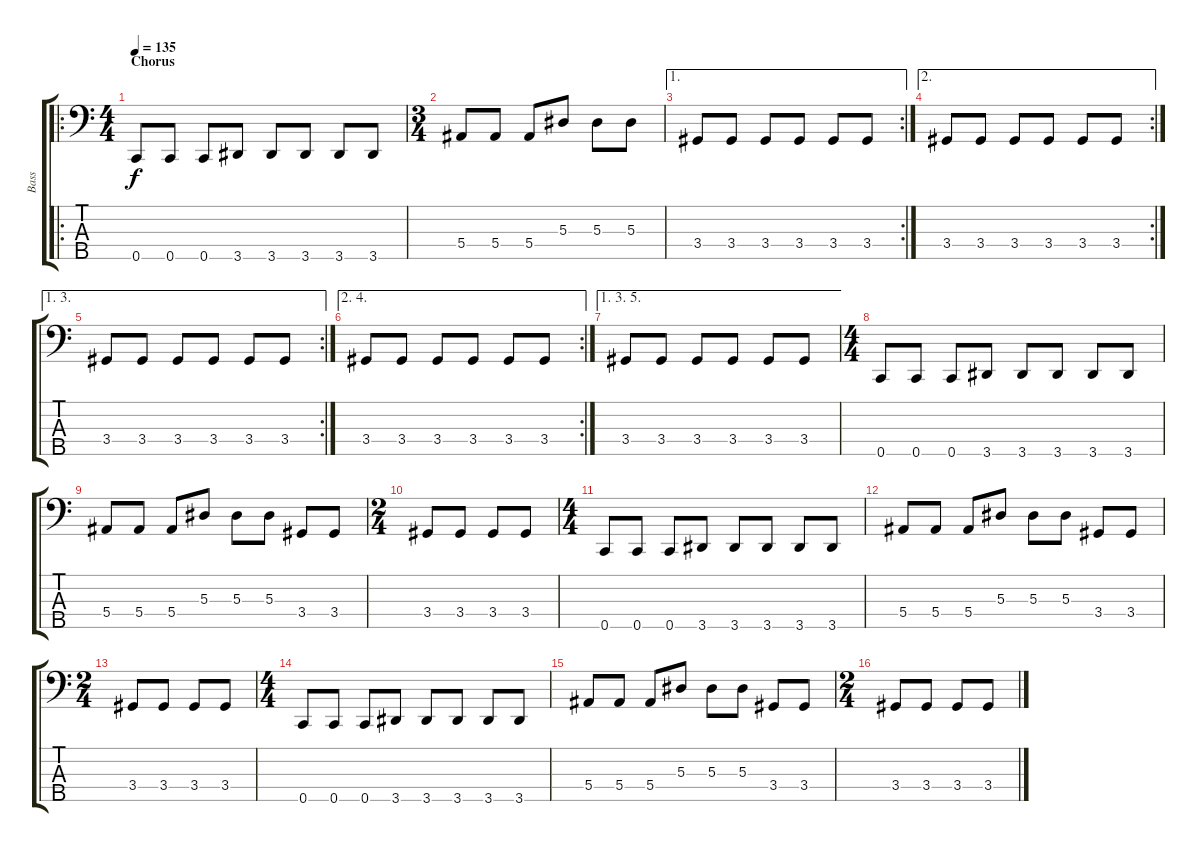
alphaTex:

\track ("Bass" "Bass") {instrument electricbasspick}
\staff {score tabs}
\tuning (Ab2 Eb2 Bb1 F1 C1) {hide}
\ro
\ts (4 4)
\section ("" "Chorus")
\tempo 135
\clef f4
\ks c
0.5.8{dy f} 0.5.8 0.5.8 3.5.8 3.5.8 3.5.8 3.5.8 3.5.8 |
\ts (3 4)
5.4.8 5.4.8 5.4.8 5.3.8 5.3.8 5.3.8 |
\ae 1
\rc 2
3.4.8 3.4.8 3.4.8 3.4.8 3.4.8 3.4.8 |
\ae 2
\rc 2
3.4.8 3.4.8 3.4.8 3.4.8 3.4.8 3.4.8 |
\ae (1 3)
\rc 2
3.4.8 3.4.8 3.4.8 3.4.8 3.4.8 3.4.8 |
\ae (2 4)
\rc 2
3.4.8 3.4.8 3.4.8 3.4.8 3.4.8 3.4.8 |
\ae (1 3 5)
3.4.8 3.4.8 3.4.8 3.4.8 3.4.8 3.4.8 |
\ts (4 4)
0.5.8 0.5.8 0.5.8 3.5.8 3.5.8 3.5.8 3.5.8 3.5.8 |
5.4.8 5.4.8 5.4.8 5.3.8 5.3.8 5.3.8 3.4.8 3.4.8 |
\ts (2 4)
3.4.8 3.4.8 3.4.8 3.4.8 |
\ts (4 4)
0.5.8 0.5.8 0.5.8 3.5.8 3.5.8 3.5.8 3.5.8 3.5.8 |
5.4.8 5.4.8 5.4.8 5.3.8 5.3.8 5.3.8 3.4.8 3.4.8 |
\ts (2 4)
3.4.8 3.4.8 3.4.8 3.4.8 |
\ts (4 4)
0.5.8 0.5.8 0.5.8 3.5.8 3.5.8 3.5.8 3.5.8 3.5.8 |
5.4.8 5.4.8 5.4.8 5.3.8 5.3.8 5.3.8 3.4.8 3.4.8 |
\ts (2 4)
3.4.8 3.4.8 3.4.8 3.4.8
